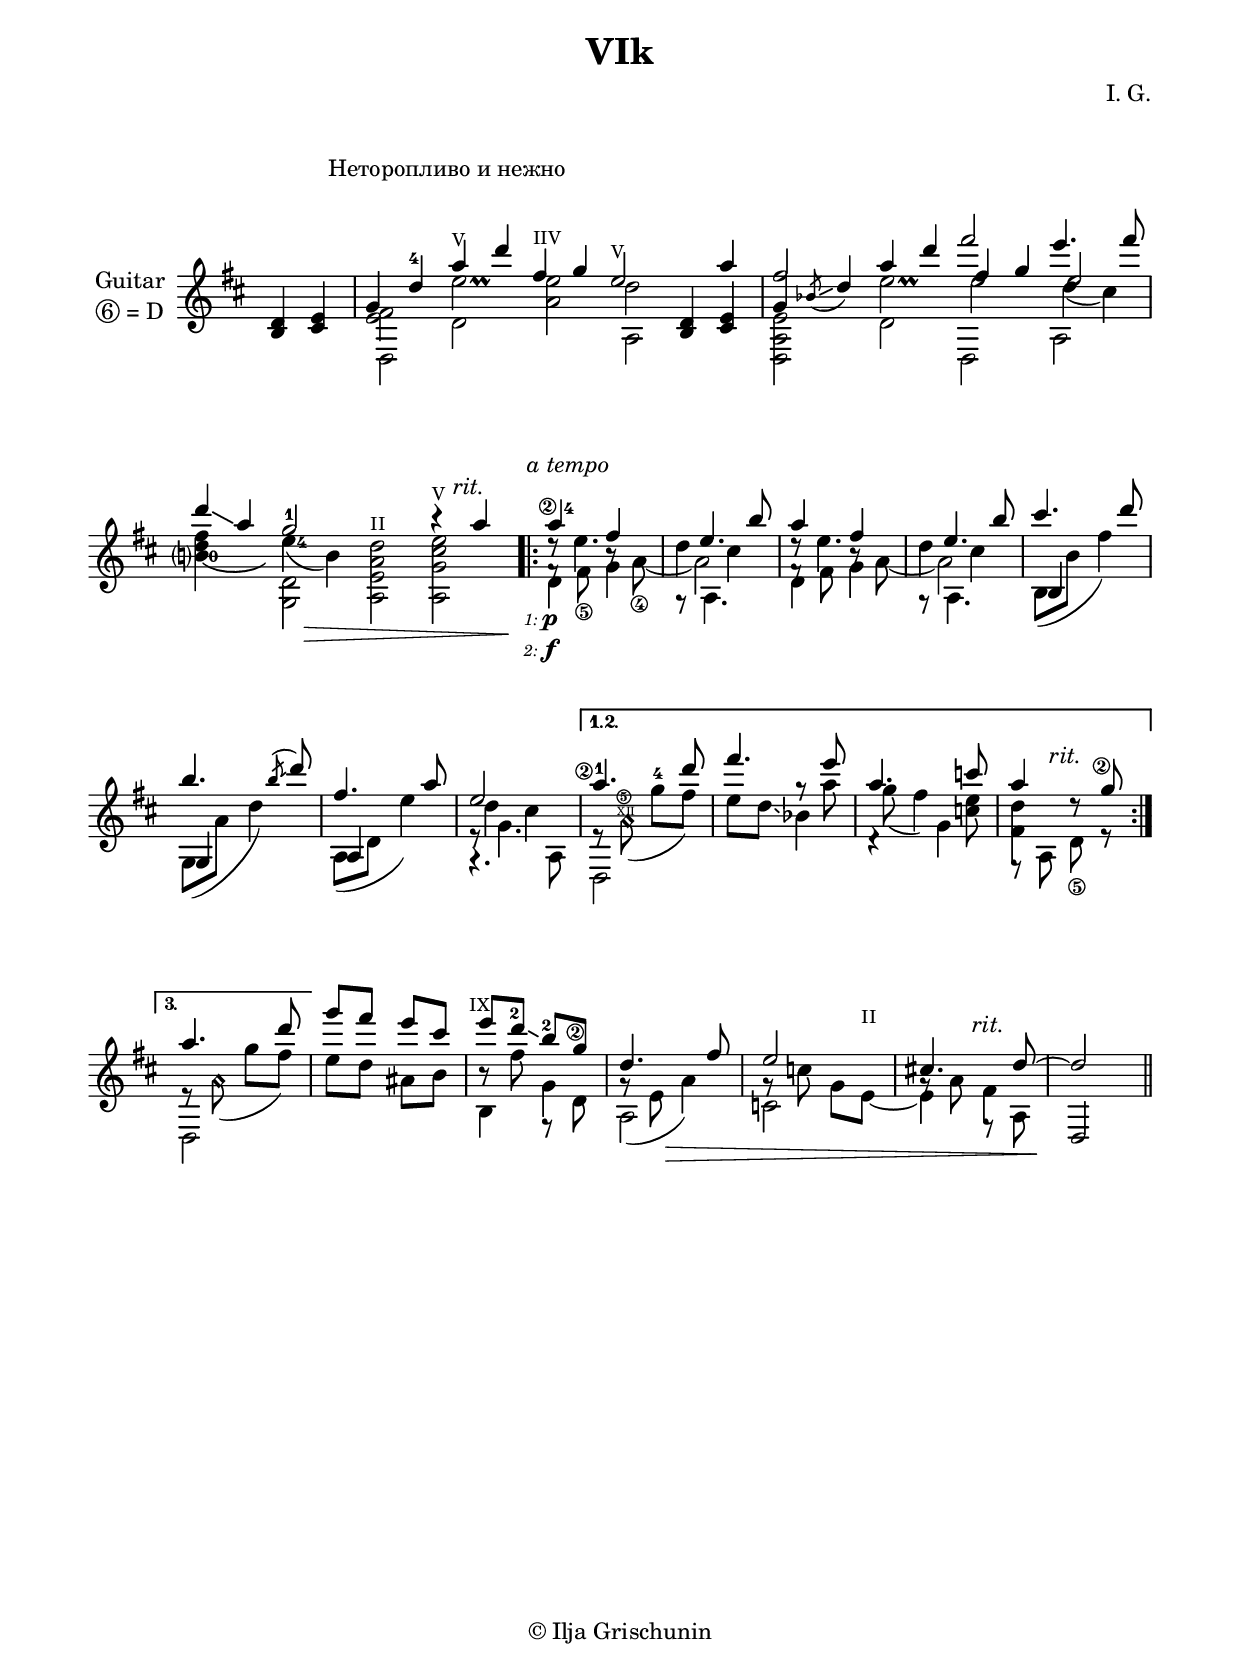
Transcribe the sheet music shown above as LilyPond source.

\version "2.19.15"

\language "deutsch"

\paper {
  #(set-paper-size "a4")
  top-markup-spacing.basic-distance = 8
  markup-system-spacing.basic-distance = 25
  top-system-spacing.basic-distance = 20
  system-system-spacing.basic-distance = 25
  score-system-spacing.basic-distance = 28
  last-bottom-spacing.basic-distance = 20
  %two-sided = ##t
  %inner-margin = 25
  %outer-margin = 15
  left-margin = 15
  right-margin = 15
}

\header {
  title = "VIk"
  composer = "I. G."
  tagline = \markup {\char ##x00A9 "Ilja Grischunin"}
}

\layout{
  \context {
    \Voice
    \override Glissando.thickness = #1.5
    \override Glissando.gap = #0.1
  }
  \context {
    \Score
    \remove "Bar_number_engraver"
  }
}

#(define RH rightHandFinger)

xLV = #(define-music-function (parser location further) (number?) #{
  \once \override LaissezVibrerTie  #'X-extent = #'(0 . 0)
  \once \override LaissezVibrerTie  #'details #'note-head-gap = #(/
                                                                  further -2)
  \once \override LaissezVibrerTie  #'extra-offset = #(cons (/
                                                             further 2) 0)
         #})

\score {
  <<
    \new Staff \with {
      instrumentName = \markup {
        \center-column {
          "Guitar"
          \line { \circle 6"= D" }
        }
      }
    }
    \relative {
      \key d \major
      \time 2/4
      \override Staff.TimeSignature.stencil = ##f
      \override Score.RehearsalMark.extra-offset = #'(8 . 5)
      \mark \markup {\fontsize #-2 {Неторопливо и нежно}}
      <h d>4 <cis e>
      \time 10/4
      <<
        {
          \override TextScript.font-size = -2
          %\override TextScript.extra-offset = #'(0 . 0.5)
          g'
          \once\override Fingering.extra-offset = #'(-0.2 . 0.6)
          d'-4 a'-"V" d fis,-"IIV" g e2-"V" s4 a
        }
        \\
        {
          \override Stem.length = 5
          \override Script.extra-offset = #'(2 . 4.3)
          <e, fis>2 e'\prall e d
        }
        \\
        {
          \voiceTwo
          d,,2 d' a' a, \stemUp <h d>4 <cis e>
        }
      >>
      \time 8/4
      <<
        {
          fis'2 s fis' e4. fis8
        }
        \\
        {
          \voiceOne
          g,,4
          \override Glissando.minimum-length = #3
          \override Glissando.springs-and-rods = #ly:spanner::set-spacing-rods
          \once\override Slur.direction = #DOWN
          \acciaccatura b8 \glissando d4 a' d fis, g e2
        }
        \\
        {
          \voiceTwo
          \override Stem.length = 5.6
          \override Script.extra-offset = #'(2 . 4.3)
          s2 e\prall
          \once\override NoteColumn.force-hshift = #.7
          e
          \once\override NoteColumn.force-hshift = #.7
          d4_( cis)
        }
        \\
        {
          \voiceTwo
          <d,, a' e'>2 d' d, a'
        }
      >>
      \break
      <<
        {
          \revert TextScript.font-size
          \override TextScript.extra-offset = #'(-2 . 0)
          d''4 \glissando a g2-1 s2 h4\rest a4-\markup{\italic rit.}
        }
        \\
        {
          \once\override Fingering.extra-offset = #'(1.2 . -3.6)
          \shape #'((-0.5 . -0.3) (0 . -0.8) (0 . -0.5) (0 . -0.3)) LaissezVibrerTie
          \xLV #4 <h,?-0\laissezVibrer d fis>4 s
          \override Stem.length = 5.6
          \once\override Fingering.extra-offset = #'(1.2 . 4.5)
          e-4( h) s1
        }
        \\
        {
          \voiceTwo
          \revert Stem.length
          \override TextScript.font-size = -2
          s2 \stemDown <g, d'> <a e' a d>^"II" <a g' cis e>^"V"
        }
      >>
      \time 2/4
      %\set Score.voltaSpannerDuration = #(ly:make-moment 1/4)
      \override Score.VoltaBracketSpanner.Y-offset = 8
      \repeat volta 3 {
        <<
          {
            \once\override StringNumber.extra-offset = #'(-0.7 . -2)
            \once\override Fingering.extra-offset = #'(1.3 . 0)
            a''4\2-4-\markup{\italic {a tempo}} fis
            \once\override NoteColumn.force-hshift = #.7
            e4. h'8 a4 fis
            \once\override NoteColumn.force-hshift = #.7
            e4. h'8
          }
          \\
          {
            d,8\rest e4. d4 cis d8\rest e4. d4 cis
          }
          \\
          {
            \voiceTwo
            f,8\rest
            \once\override StringNumber.extra-offset = #'(0 . 0.5)
            \once\override NoteColumn.force-hshift = #.2
            fis_\5 h\rest
            \once\override StringNumber.extra-offset = #'(0 . 0.5)
            a_\4_~
            \once\override NoteColumn.force-hshift = #.3
            a2 f8\rest
            \once\override NoteColumn.force-hshift = #.2
            fis h\rest a_~
            \once\override NoteColumn.force-hshift = #.3
            a2
          }
          \\
          {
            \voiceTwo
            d,4 g g,8\rest a4. d4 g g,8\rest a4.
          }
        >>
        \override Staff.NoteCollision.merge-differently-headed = ##t
        <<
          {
            cis''4. d8 h4. \acciaccatura h8 \glissando d8 fis,4. a8
          }
          \\
          {
            \voiceOne h,,4 s g s a s
          }
          \\
          {
            \voiceFour h8( h' fis'4) g,,8( a' d4) a,8( d e'4)
          }
        >>
        <<
          {
            e2
          }
          \\
          {
            d4 cis
          }
          \\
          {
            \voiceTwo
            e,8\rest g4.
          }
          \\
          {
            \voiceTwo
            g,4.\rest a8
          }
        >>
      }
      \alternative {
        {
          <<
            {
              \once\override StringNumber.extra-offset = #'(-1.5 . -2.5)
              a''4.\2-1 d8 fis4. e8 a,4. c8 a4 s8
              \once\override StringNumber.extra-offset = #'(-0.6 . -2)
              g\2
            }
            \\
            {
              \revert Stem.length
              e,8\rest
              \once\override Slur.positions = #'(-4 . 0)
              \once\override TextScript.font-size = -6
              \once\override TextScript.extra-offset = #'(-0.3 . -2.45)
              a\harmonic\noBeam(^"XII"
              \set Score.repeatCommands = #'((volta #f))
              \once\override TextScript.font-size = -5
              \once\override TextScript.extra-offset = #'(-3 . -4)
              g'^4^\markup {\circle\bold 5} fis)
              s4 g8\rest a g( fis4) <c e>8 <fis, d'>4
              \override TextScript.extra-offset = #'(-2 . -3)
              d'8\rest^\markup{\italic rit.} s
            }
            \\
            {
              \voiceTwo
              d,,2 e''8 d\glissando b4 d,4\rest g f,8\rest a d_\5 r
            }
          >>
        }
        \bar ":|."
        {
          <<
            {
              a''4. d8
            }
            \\
            {
              e,,8\rest
              \once\override Slur.positions = #'(-4 . 0)
              a\harmonic\noBeam(
              \set Score.repeatCommands = #'((volta #f))
              g' fis)
            }
            \\
            {
              \voiceTwo
              d,,2
            }
          >>
        }
      }
      <<
        {
          \override TextScript.font-size = -2
          \override TextScript.extra-offset = #'(-1 . -2)
          g'''8 fis e cis e-"IX"
          \once\override Fingering.extra-offset = #'(-0.3 . -2.5)
          d-2\glissando
          \once\override Fingering.extra-offset = #'(-0.3 . -2.3)
          h-2
          \once\override StringNumber.extra-offset = #'(-0.4 . -2.6)
          g\2
          \override TextScript.extra-offset = #'(5 . 0)
          \revert TextScript.font-size
          d4. fis8 e2 cis!4.-\markup{\italic rit.} d8~ d2
        }
        \\
        {
          e8 d ais h h\rest fis' g,4
          \once\override Slur.positions = #'(-9 . -4)
          \revert TextScript.font-size
          \override TextScript.extra-offset = #'(0 . 2.5)
          g8\rest( e a4) g8\rest c g 
          \once\override TextScript.font-size = -2
          e~^"II" e4 fis
        }
        \\
        {
          \voiceTwo
          s2 h,4 f8\rest d' a2 c g'8\rest a f,8\rest a
          \stemUp
          \override Stem.length = 6.5
          d,2
        }
      >>
      \bar "||"
    }
    \new Dynamics {
      s2 s2*5 s2*4 s2 s8 s8\> s4 s2*2
      \repeat volta 3 {
				\override TextScript.extra-offset = #'(-2.3 . 2.3)
				s2*8\!-\markup {
					\column {
						\line { \teeny 1: \small\dynamic p }
						\line { \teeny 2: \small\dynamic f }
					}
				}
      }
      \alternative{
      	{
      		s2*4
      	}
      	{
      		s2
      	}
      }
      s2*2 s8 s16 s\> s4 s2*2 s2\!
    }
  >>
}